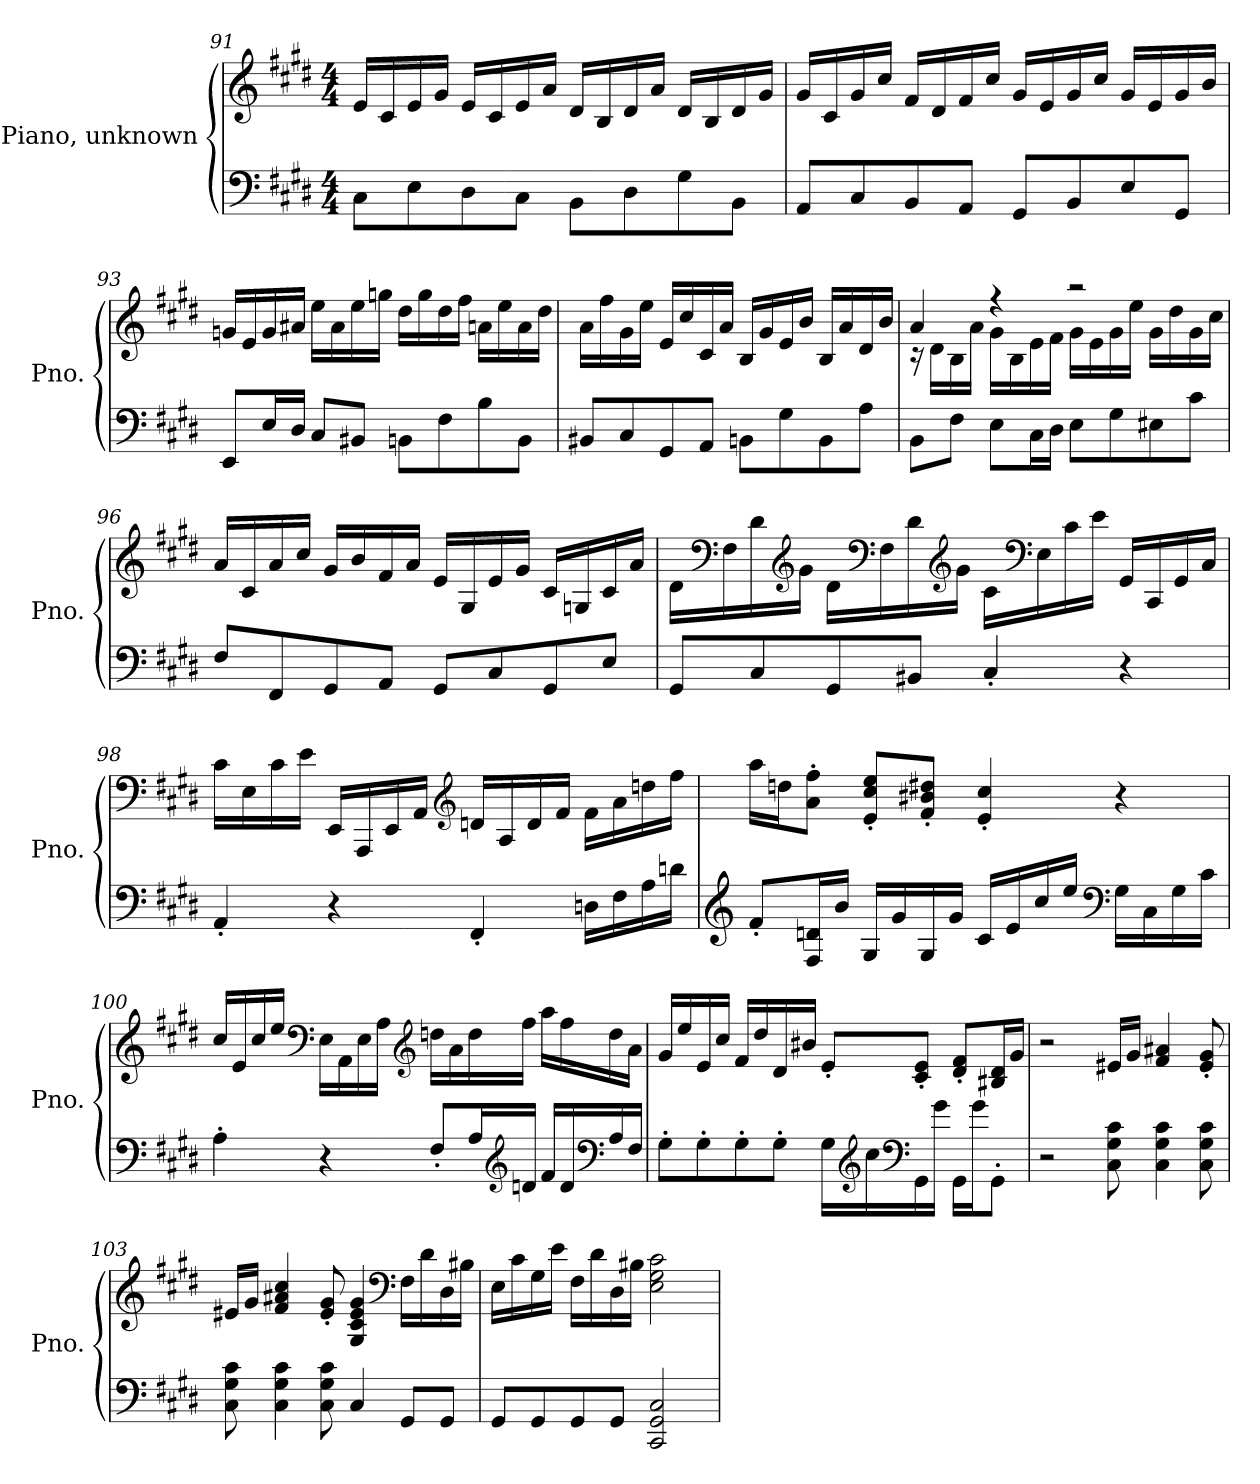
**kern	**kern
*part1	*part1
*staff2	*staff1
*I"Piano, unknown	*
*I'Pno.	*
*clefF4	*clefG2
*k[f#c#g#d#]	*k[f#c#g#d#]
*M4/4	*M4/4
=91	=91
8C#\L	16e/LL
.	16c#/
8E\	16e/
.	16g#/JJ
8D#\	16e/LL
.	16c#/
8C#\J	16e/
.	16a/JJ
8BB\L	16d#/LL
.	16B/
8D#\	16d#/
.	16a/JJ
8G#\	16d#/LL
.	16B/
8BB\J	16d#/
.	16g#/JJ
!!LO:LB:g=z
=92	=92
8AA/L	16g#/LL
.	16c#/
8C#/	16g#/
.	16cc#/JJ
8BB/	16f#/LL
.	16d#/
8AA/J	16f#/
.	16cc#/JJ
8GG#/L	16g#/LL
.	16e/
8BB/	16g#/
.	16cc#/JJ
8E/	16g#/LL
.	16e/
8GG#/J	16g#/
.	16b/JJ
=93	=93
8EE/L	16gn/LL
.	16e/
16E/L	16g/
16D#/JJ	16a#X/JJ
8C#/L	16ee\LL
.	16a#\
8BB#X/J	16ee\
.	16ggn\JJ
8BBn\L	16dd#\LL
.	16gg\
8F#\	16dd#\
.	16ff#\JJ
8B\	16an\LL
.	16ee\
8BB\J	16a\
.	16dd#\JJ
!!LO:LB:g=z
=94	=94
8BB#X/L	16a\LL
.	16ff#\
8C#/	16g#\
.	16ee\JJ
8GG#/	16e/LL
.	16cc#/
8AA/J	16c#/
.	16a/JJ
8BBn\L	16B/LL
.	16g#/
8G#\	16e/
.	16b/JJ
8BB\	16B/LL
.	16a/
8A\J	16d#/
.	16b/JJ
=95	=95
*	*^
8BB\L	4a/	16r
.	.	16d#\LL
8F#\J	.	16B\
.	.	16a\JJ
8E\L	4r	16g#\LL
.	.	16B\
16C#\L	.	16e\
16D#\JJ	.	16f#\JJ
8E\L	2r	16g#\LL
.	.	16e\
8G#\	.	16g#\
.	.	16ee\JJ
8E#X\	.	16g#\LL
.	.	16dd#\
8c#\J	.	16g#\
.	.	16cc#\JJ
*	*v	*v
!!LO:PB:g=z
=96	=96
8F#/L	16a/LL
.	16c#/
8FF#/	16a/
.	16cc#/JJ
8GG#/	16g#/LL
.	16b/
8AA/J	16f#/
.	16a/JJ
8GG#/L	16e/LL
.	16G#/
8C#/	16e/
.	16g#/JJ
8GG#/	16c#/LL
.	16Gn/
8E/J	16c#/
.	16a/JJ
=97	=97
8GG#/L	16d#\LL
*	*clefF4
.	16F#\
8C#/	16d#\
*	*clefG2
.	16g#\JJ
8GG#/	16d#\LL
*	*clefF4
.	16F#\
8BB#X/J	16d#\
*	*clefG2
.	16g#\JJ
4C#'/	16c#\LL
*	*clefF4
.	16E\
.	16c#\
.	16e\JJ
4r	16GG#/LL
.	16CC#/
.	16GG#/
.	16C#/JJ
!!LO:LB:g=z
=98	=98
4AA'/	16c#\LL
.	16E\
.	16c#\
.	16e\JJ
4r	16EE/LL
.	16AAA/
.	16EE/
.	16AA/JJ
*	*clefG2
4FF#'/	16dn/LL
.	16A/
.	16d/
.	16f#/JJ
16Dn\LL	16f#\LL
16F#\	16a\
16A\	16ddn\
16dn\JJ	16ff#\JJ
=99	=99
*clefG2	*
8f#'/L	16aa\LL
.	16ddn\J
16F#/ 16dn/L	8a\' 8ff#\'J
16b/JJ	.
16G#/LL	8e/' 8cc#/' 8ee/'L
16g#/	.
16G#/	8f#/' 8b#X/' 8dd#X/'J
16g#/JJ	.
16c#/LL	4e/' 4cc#/'
16e/	.
16cc#/	.
16ee/JJ	.
*clefF4	*
16G#\LL	4r
16C#\	.
16G#\	.
16c#\JJ	.
!!LO:LB:g=z
=100	=100
4A'\	16cc#/LL
.	16e/
.	16cc#/
.	16ee/JJ
*	*clefF4
4r	16E\LL
.	16AA\
.	16E\
.	16A\JJ
*	*clefG2
8F#'/L	16ddn\LL
.	16a\
16A/L	16dd\
*clefG2	*
16dn/JJ	16ff#\JJ
16f#/LL	16aa\LL
16d/	16ff#\
*clefF4	*
16A/	16dd\
16F#/JJ	16a\JJ
=101	=101
8G#'\L	16g#/LL
.	16ee/
8G#'\	16e/
.	16cc#/JJ
8G#'\	16f#/LL
.	16dd#/
8G#'\J	16d#/
.	16b#X/JJ
16G#\LL	8e'/L
*clefG2	*
16cc#\	.
*clefF4	*
16GG#\	8c#/' 8e/'J
16g#\JJ	.
16GG#\LL	8d#/' 8f#/'L
16g#\J	.
8GG#'\J	16B#X/ 16d#/L
.	16g#/JJ
!!LO:LB:g=z
=102	=102
2r	2r
8C#\ 8G#\ 8c#\	16e#X/LL
.	16g#/JJ
4C#\ 4G#\ 4c#\	4f#/ 4a#X/
8C#\ 8G#\ 8c#\	8e#/' 8g#/'
=103	=103
8C#\ 8G#\ 8c#\	16e#X/LL
.	16g#/JJ
4C#\ 4G#\ 4c#\	4f#/ 4a#X/ 4cc#/
8C#\ 8G#\ 8c#\	8e#/' 8g#/'
4C#/	4G#/ 4c#/ 4e#/ 4g#/
*	*clefF4
8GG#/L	16F#\LL
.	16d#\
8GG#/J	16D#\
.	16B#X\JJ
=104	=104
8GG#/L	16E\LL
.	16c#\
8GG#/	16G#\
.	16e\JJ
8GG#/	16F#\LL
.	16d#\
8GG#/J	16D#\
.	16B#X\JJ
2CC#/ 2GG#/ 2C#/	2E\ 2G#\ 2c#\
=	=
*-	*-
